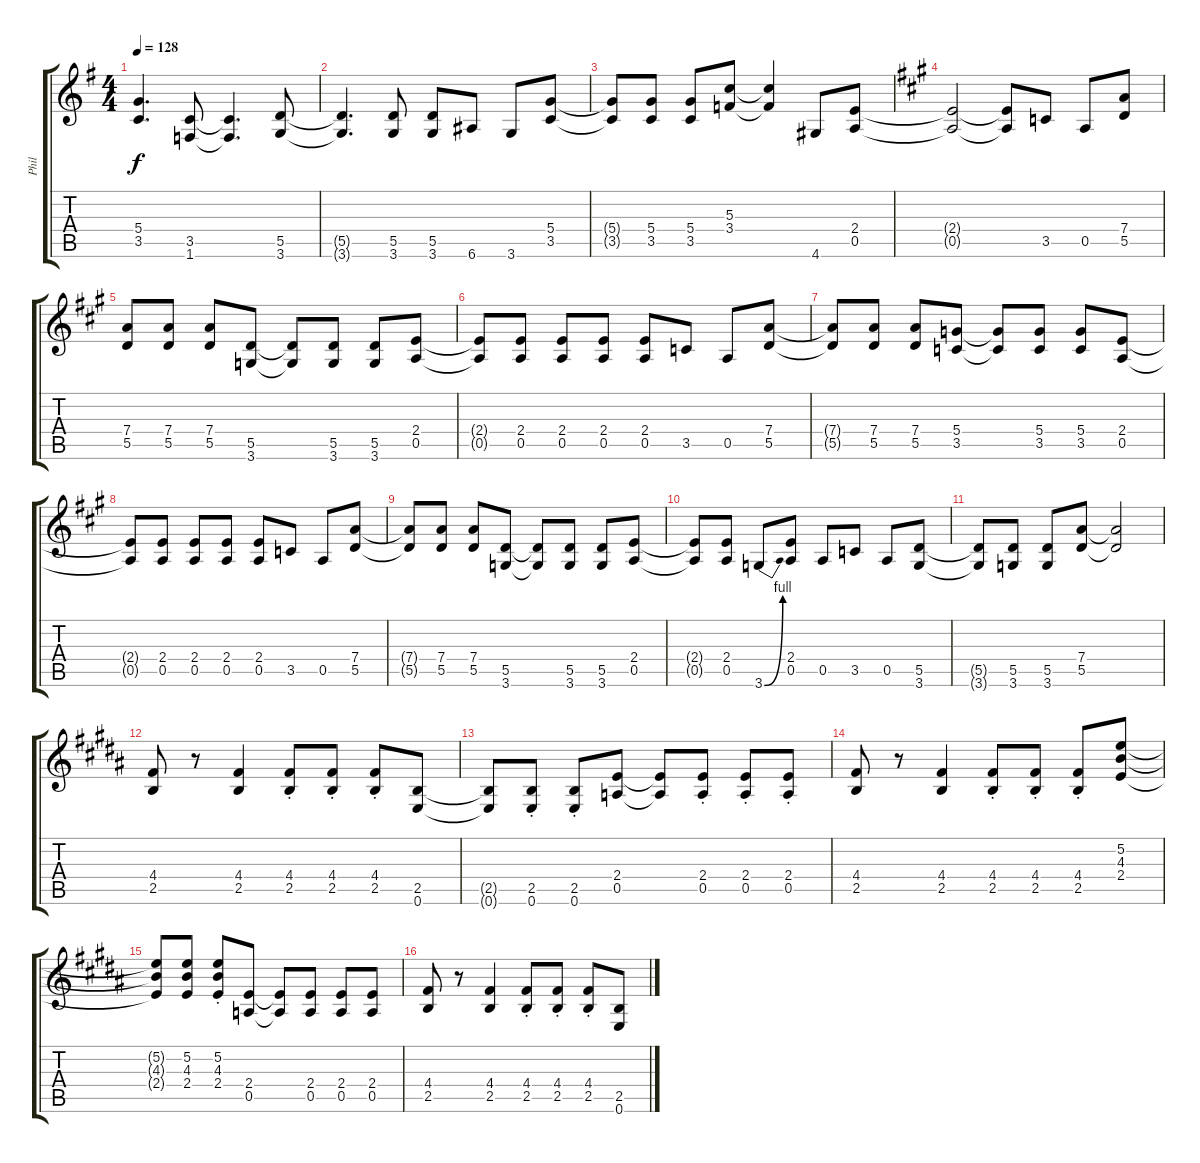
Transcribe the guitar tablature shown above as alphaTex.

\track ("Phil" "Phil") {instrument distortionguitar}
\staff {score tabs}
\tuning (E4 B3 G3 D3 A2 E2) {hide}
\ts (4 4)
\tempo 128
\clef g2
\ks g
(5.4{t} 3.5{t}).4{d dy f} (3.5 1.6).8 (3.5{t} 1.6{t}).4{d} (5.5 3.6).8 |
(5.5{t} 3.6{t}).4{d} (5.5 3.6).8 (5.5 3.6).8 6.6.8 3.6.8 (5.4 3.5).8 |
(5.4{t} 3.5{t}).8 (5.4 3.5).8 (5.4 3.5).8 (5.3 3.4).8 (5.3{t} 3.4{t}).4 4.6.8 (2.4 0.5).8 |
\ks a
(2.4{t} 0.5{t}).2 (2.4{t} 0.5{t}).8 3.5.8 0.5.8 (7.4 5.5).8 |
(7.4 5.5).8 (7.4 5.5).8 (7.4 5.5).8 (5.5 3.6).8 (5.5{t} 3.6{t}).8 (5.5 3.6).8 (5.5 3.6).8 (2.4 0.5).8 |
(2.4{t} 0.5{t}).8 (2.4 0.5).8 (2.4 0.5).8 (2.4 0.5).8 (2.4 0.5).8 3.5.8 0.5.8 (7.4 5.5).8 |
(7.4{t} 5.5{t}).8 (7.4 5.5).8 (7.4 5.5).8 (5.4 3.5).8 (5.4{t} 3.5{t}).8 (5.4 3.5).8 (5.4 3.5).8 (2.4 0.5).8 |
(2.4{t} 0.5{t}).8 (2.4 0.5).8 (2.4 0.5).8 (2.4 0.5).8 (2.4 0.5).8 3.5.8 0.5.8 (7.4 5.5).8 |
(7.4{t} 5.5{t}).8 (7.4 5.5).8 (7.4 5.5).8 (5.5 3.6).8 (5.5{t} 3.6{t}).8 (5.5 3.6).8 (5.5 3.6).8 (2.4 0.5).8 |
(2.4{t} 0.5{t}).8 (2.4 0.5).8 3.6{be (bend 0 0 60 4)}.8 (2.4 0.5).8 0.5.8 3.5.8 0.5.8 (5.5 3.6).8 |
(5.5{t} 3.6{t}).8 (5.5 3.6).8 (5.5 3.6).8 (7.4 5.5).8 (7.4{t} 5.5{t}).2 |
\ks b
(4.4 2.5).8 r.8 (4.4 2.5).4 (4.4{st} 2.5{st}).8 (4.4{st} 2.5{st}).8 (4.4{st} 2.5{st}).8 (2.5 0.6).8 |
(2.5{t} 0.6{t}).8 (2.5{st} 0.6{st}).8 (2.5{st} 0.6{st}).8 (2.4 0.5).8 (2.4{t} 0.5{t}).8 (2.4{st} 0.5{st}).8 (2.4{st} 0.5{st}).8 (2.4{st} 0.5{st}).8 |
(4.4 2.5).8 r.8 (4.4 2.5).4 (4.4{st} 2.5{st}).8 (4.4{st} 2.5{st}).8 (4.4{st} 2.5{st}).8 (5.2 4.3 2.4).8 |
(5.2{t} 4.3{t} 2.4{t}).8 (5.2 4.3 2.4).8 (5.2{st} 4.3{st} 2.4{st}).8 (2.4 0.5).8 (2.4{t} 0.5{t}).8 (2.4 0.5).8 (2.4 0.5).8 (2.4 0.5).8 |
(4.4 2.5).8 r.8 (4.4 2.5).4 (4.4{st} 2.5{st}).8 (4.4{st} 2.5{st}).8 (4.4{st} 2.5{st}).8 (2.5 0.6).8
